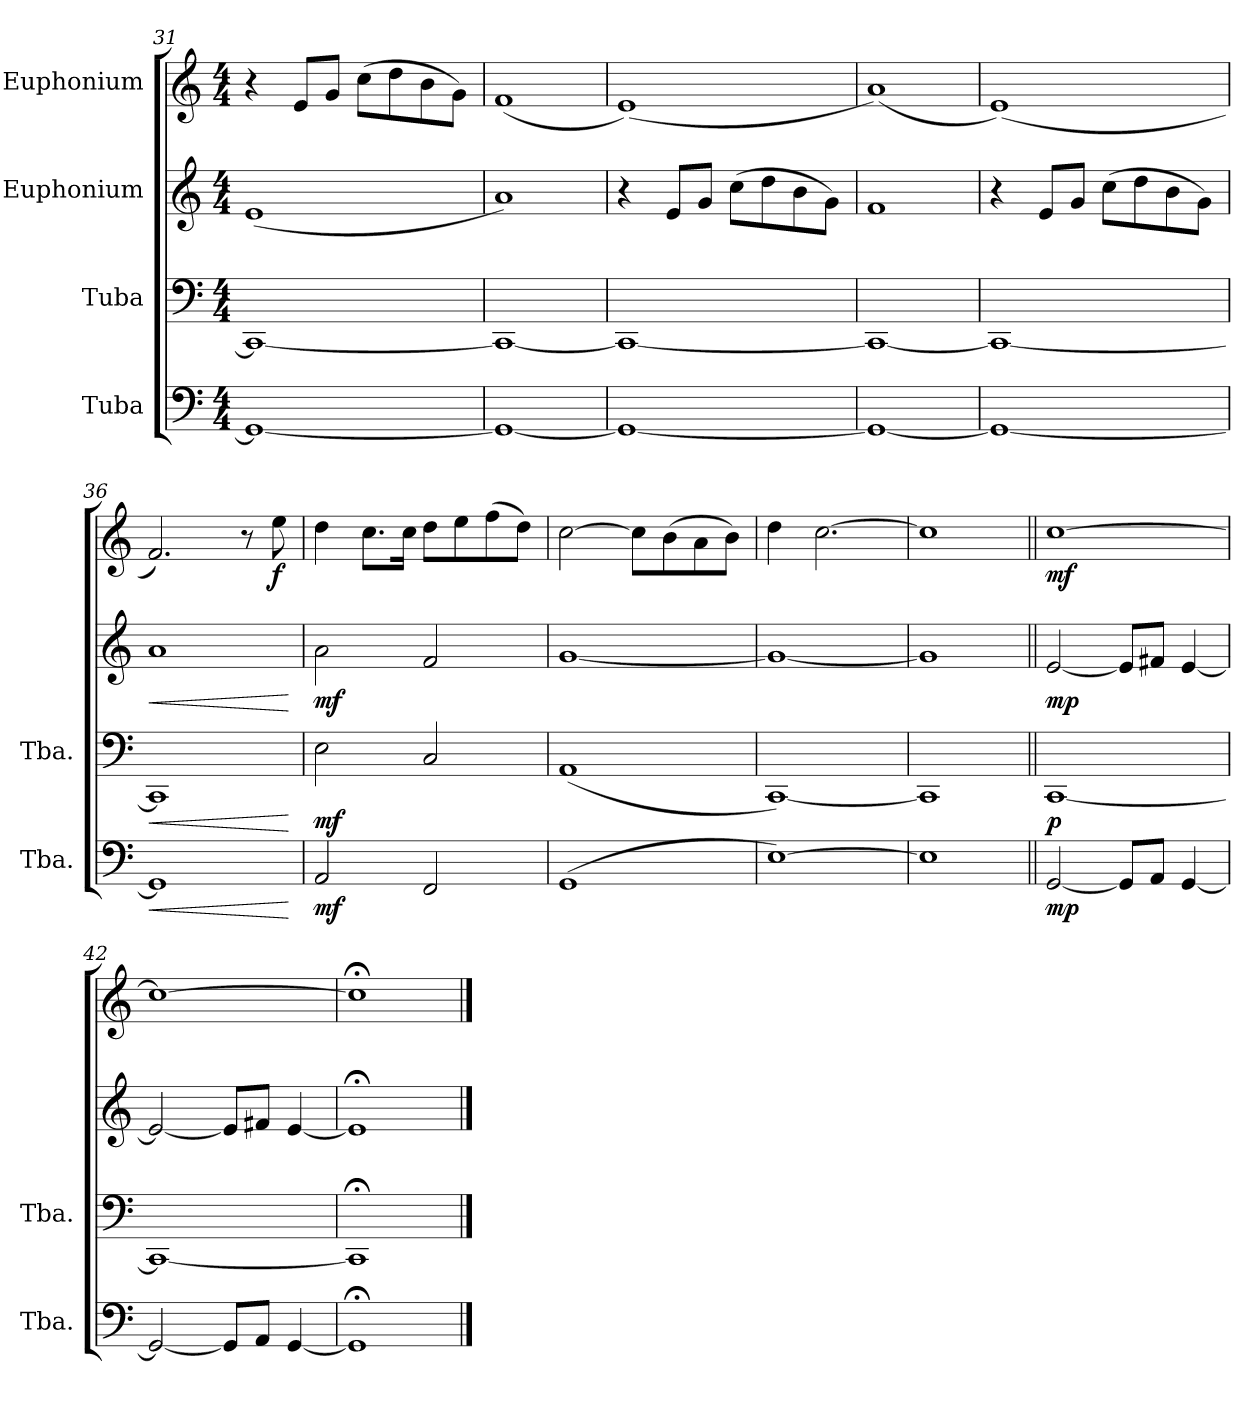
**kern	**dynam	**kern	**dynam	**kern	**dynam	**kern	**dynam
*part4	*part4	*part3	*part3	*part2	*part2	*part1	*part1
*staff4	*staff4	*staff3	*staff3	*staff2	*staff2	*staff1	*staff1
*I"Tuba	*	*I"Tuba	*	*I"Euphonium	*	*I"Euphonium	*
*I'Tba.	*	*I'Tba.	*	*	*	*	*
!!LO:LB:g=z
*clefF4	*	*clefF4	*	*clefG2	*	*clefG2	*
*	*	*	*	*ITrd8c14	*	*ITrd8c14	*
*k[]	*	*k[]	*	*k[]	*	*k[]	*
*M4/4	*	*M4/4	*	*M4/4	*	*M4/4	*
=31	=31	=31	=31	=31	=31	=31	=31
1GG_	.	1CC_	.	(1E	.	4r	.
.	.	.	.	.	.	8E/L	.
.	.	.	.	.	.	8G/J	.
.	.	.	.	.	.	(8c\L	.
.	.	.	.	.	.	8d\	.
.	.	.	.	.	.	8B\	.
.	.	.	.	.	.	8G\J)	.
=32	=32	=32	=32	=32	=32	=32	=32
1GG_	.	1CC_	.	1A)	.	(1F	.
=33	=33	=33	=33	=33	=33	=33	=33
1GG_	.	1CC_	.	4r	.	(1E)	.
.	.	.	.	8E/L	.	.	.
.	.	.	.	8G/J	.	.	.
.	.	.	.	(8c\L	.	.	.
.	.	.	.	8d\	.	.	.
.	.	.	.	8B\	.	.	.
.	.	.	.	8G\J)	.	.	.
=34	=34	=34	=34	=34	=34	=34	=34
1GG_	.	1CC_	.	1F	.	(1A)	.
=35	=35	=35	=35	=35	=35	=35	=35
1GG_	.	1CC_	.	4r	.	(1E)	.
.	.	.	.	8E/L	.	.	.
.	.	.	.	8G/J	.	.	.
.	.	.	.	(8c\L	.	.	.
.	.	.	.	8d\	.	.	.
.	.	.	.	8B\	.	.	.
.	.	.	.	8G\J)	.	.	.
=36	=36	=36	=36	=36	=36	=36	=36
!	!LO:HP:b	!	!LO:HP:b	!	!LO:HP:b	!	!
1GG]	<	1CC]	<	1A	<	2.F/)	.
.	.	.	.	.	.	8r	.
!	!	!	!	!	!	!	!LO:DY:b
.	.	.	.	.	.	8e\	f
.	[	.	[	.	[	.	.
=37	=37	=37	=37	=37	=37	=37	=37
!	!LO:DY:b	!	!LO:DY:b	!	!LO:DY:b	!	!
2AA/	mf	2E\	mf	2A\	mf	4d\	.
.	.	.	.	.	.	8.c\L	.
.	.	.	.	.	.	16c\Jk	.
2FF/	.	2C/	.	2F/	.	8d\L	.
.	.	.	.	.	.	8e\	.
.	.	.	.	.	.	(8f\	.
.	.	.	.	.	.	8d\J)	.
!!LO:PB:g=z
=38	=38	=38	=38	=38	=38	=38	=38
(1GG	.	(1AA	.	[1G	.	[2c\	.
.	.	.	.	.	.	8c\L]	.
.	.	.	.	.	.	(8B\	.
.	.	.	.	.	.	8A\	.
.	.	.	.	.	.	8B\J)	.
=39	=39	=39	=39	=39	=39	=39	=39
[1E)	.	[1CC)	.	1G_	.	4d\	.
.	.	.	.	.	.	[2.c\	.
=40	=40	=40	=40	=40	=40	=40	=40
1E]	.	1CC]	.	1G]	.	1c]	.
=41||	=41||	=41||	=41||	=41||	=41||	=41||	=41||
!	!LO:DY:b	!	!LO:DY:b	!	!LO:DY:b	!	!LO:DY:b
[2GG/	mp	[1CC	p	[2E/	mp	[1c	mf
8GG/L]	.	.	.	8E/L]	.	.	.
8AA/J	.	.	.	8F#X/J	.	.	.
[4GG/	.	.	.	[4E/	.	.	.
=42	=42	=42	=42	=42	=42	=42	=42
2GG/_	.	1CC_	.	2E/_	.	1c_	.
8GG/L]	.	.	.	8E/L]	.	.	.
8AA/J	.	.	.	8F#X/J	.	.	.
[4GG/	.	.	.	[4E/	.	.	.
=43	=43	=43	=43	=43	=43	=43	=43
1GG;<]	.	1CC;<]	.	1E;<]	.	1c;<]	.
==	==	==	==	==	==	==	==
*-	*-	*-	*-	*-	*-	*-	*-
